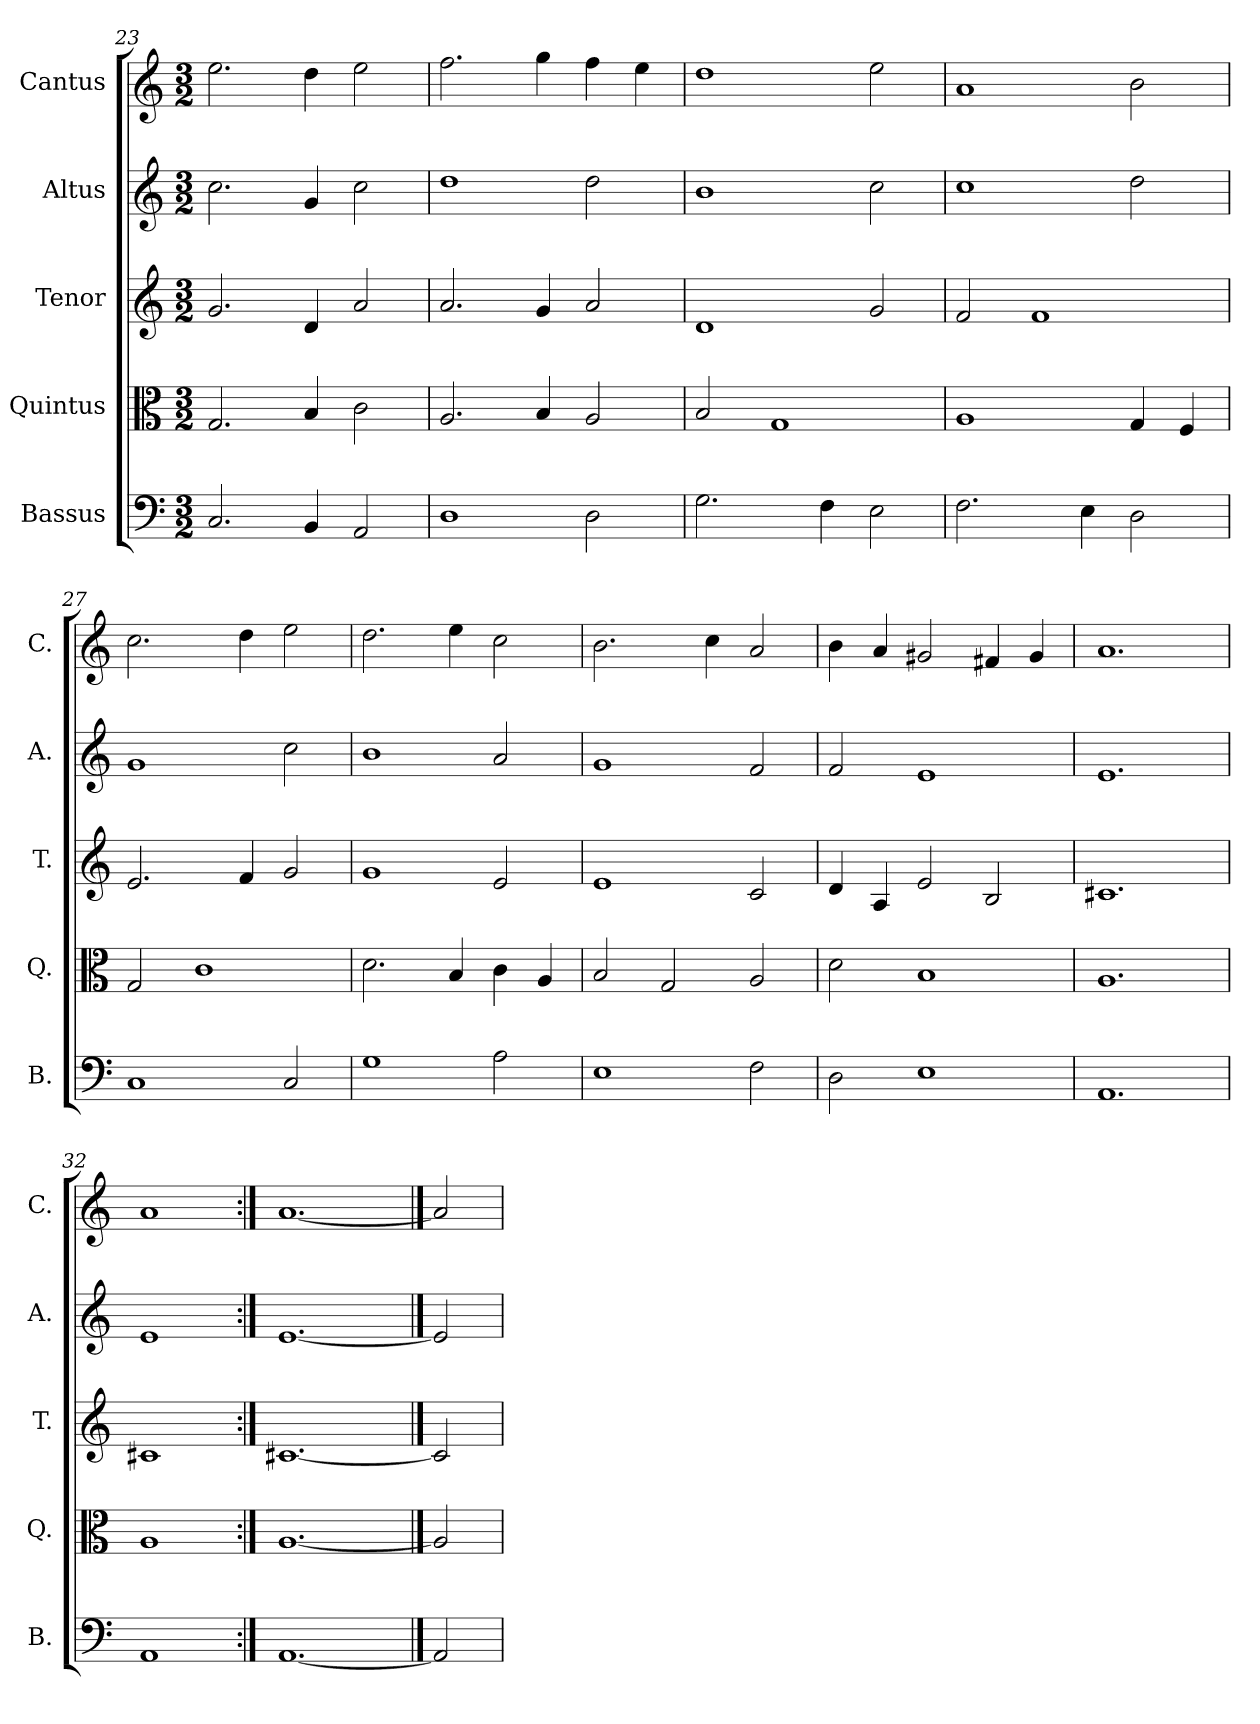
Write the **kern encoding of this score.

**kern	**kern	**kern	**kern	**kern
*part5	*part4	*part3	*part2	*part1
*staff5	*staff4	*staff3	*staff2	*staff1
*I"Bassus	*I"Quintus	*I"Tenor	*I"Altus	*I"Cantus
*I'B.	*I'Q.	*I'T.	*I'A.	*I'C.
*clefF4	*clefC3	*clefG2	*clefG2	*clefG2
*k[]	*k[]	*k[]	*k[]	*k[]
*M3/2	*M3/2	*M3/2	*M3/2	*M3/2
=23	=23	=23	=23	=23
2.C/	2.G/	2.g/	2.cc\	2.ee\
4BB/	4B/	4d/	4g/	4dd\
2AA/	2c\	2a/	2cc\	2ee\
=24	=24	=24	=24	=24
1D	2.A/	2.a/	1dd	2.ff\
.	4B/	4g/	.	4gg\
2D\	2A/	2a/	2dd\	4ff\
.	.	.	.	4ee\
=25	=25	=25	=25	=25
2.G\	2B/	1d	1b	1dd
.	1G	.	.	.
4F\	.	.	.	.
2E\	.	2g/	2cc\	2ee\
=26	=26	=26	=26	=26
2.F\	1A	2f/	1cc	1a
.	.	1f	.	.
4E\	.	.	.	.
2D\	4G/	.	2dd\	2b\
.	4F/	.	.	.
!!LO:LB:g=z
=27	=27	=27	=27	=27
1C	2G/	2.e/	1g	2.cc\
.	1c	.	.	.
.	.	4f/	.	4dd\
2C/	.	2g/	2cc\	2ee\
=28	=28	=28	=28	=28
1G	2.d\	1g	1b	2.dd\
.	4B/	.	.	4ee\
2A\	4c\	2e/	2a/	2cc\
.	4A/	.	.	.
=29	=29	=29	=29	=29
1E	2B/	1e	1g	2.b\
.	2G/	.	.	.
.	.	.	.	4cc\
2F\	2A/	2c/	2f/	2a/
=30	=30	=30	=30	=30
2D\	2d\	4d/	2f/	4b\
.	.	4A/	.	4a/
1E	1B	2e/	1e	2g#X/
.	.	2B/	.	4f#X/
.	.	.	.	4g#/
=31	=31	=31	=31	=31
1.AA	1.A	1.c#X	1.e	1.a
=32	=32	=32	=32	=32
1AA	1A	1c#X	1e	1a
=33:|!	=33:|!	=33:|!	=33:|!	=33:|!
[1.AA	[1.A	[1.c#X	[1.e	[1.a
==34	==34	==34	==34	==34
2AA]	2A]	2c#]	2e]	2a]
=	=	=	=	=
*-	*-	*-	*-	*-
